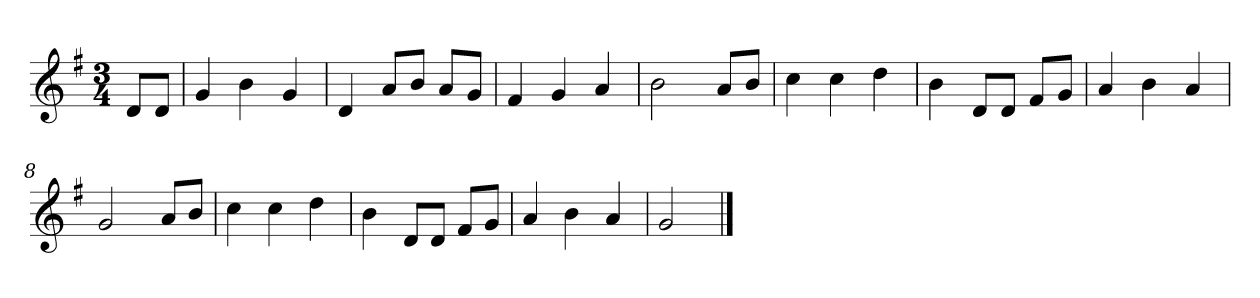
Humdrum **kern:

**kern
*part1
*staff1
*k[f#]
*M3/4
*MM120
=
8dL
8dJ
=1
4g
4b
4g
=2
4d
8aL
8bJ
8aL
8gJ
=3
4f#
4g
4a
=4
2b
8aL
8bJ
=5
4cc
4cc
4dd
=6
4b
8dL
8dJ
8f#L
8gJ
=7
4a
4b
4a
=8
2g
8aL
8bJ
=9
4cc
4cc
4dd
=10
4b
8dL
8dJ
8f#L
8gJ
=11
4a
4b
4a
=12
2g
==
*-
